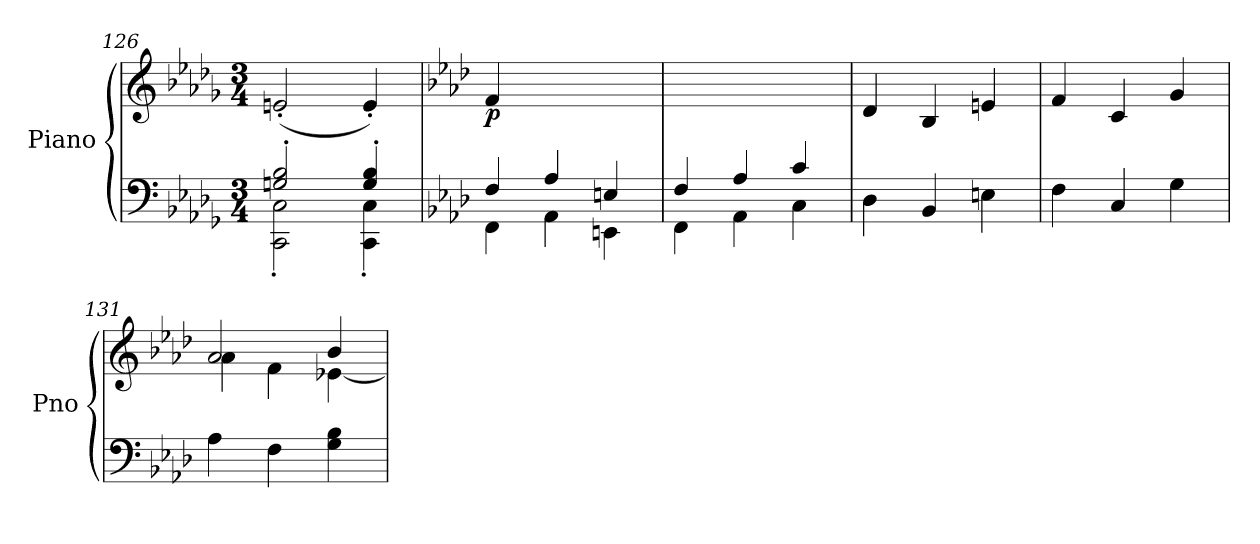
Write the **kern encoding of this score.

**kern	**kern	**dynam
*part1	*part1	*part1
*staff2	*staff1	*staff1/2
*I"Piano	*	*
*I'Pno	*	*
*clefF4	*clefG2	*
*k[b-e-a-d-g-]	*k[b-e-a-d-g-]	*
*D-:	*D-:	*
*M3/4	*M3/4	*
=126	=126	=126
*^	*	*
2Gn/' 2B-/'	2CC\' 2C\'	(>2en'/	.
4G/' 4B-/'	4CC\' 4C\'	4e'/)	.
=127	=127	=127	=127
*k[b-e-a-d-]	*	*k[b-e-a-d-]	*
*A-:	*	*A-:	*
!	!	!	!LO:DY:b
4F/	4FF\	4f/	p
4A-/	4AA-\	2ryy	.
4En/	4EEn\	.	.
=128	=128	=128	=128
4F/	4FF\	2.ryy	.
4A-/	4AA-\	.	.
4c/	4C\	.	.
*v	*v	*	*
!!LO:LB:g=z
=129	=129	=129
4D-\	4d-/	.
4BB-/	4B-/	.
4En\	4en/	.
=130	=130	=130
4F\	4f/	.
4C/	4c/	.
4G\	4g/	.
=131	=131	=131
*	*^	*
4A-\	2a-/	4a-\	.
4F\	.	4f\	.
4G\ 4B-\	4b-/	[4e-X\	.
*	*v	*v	*
=	=	=
*-	*-	*-
